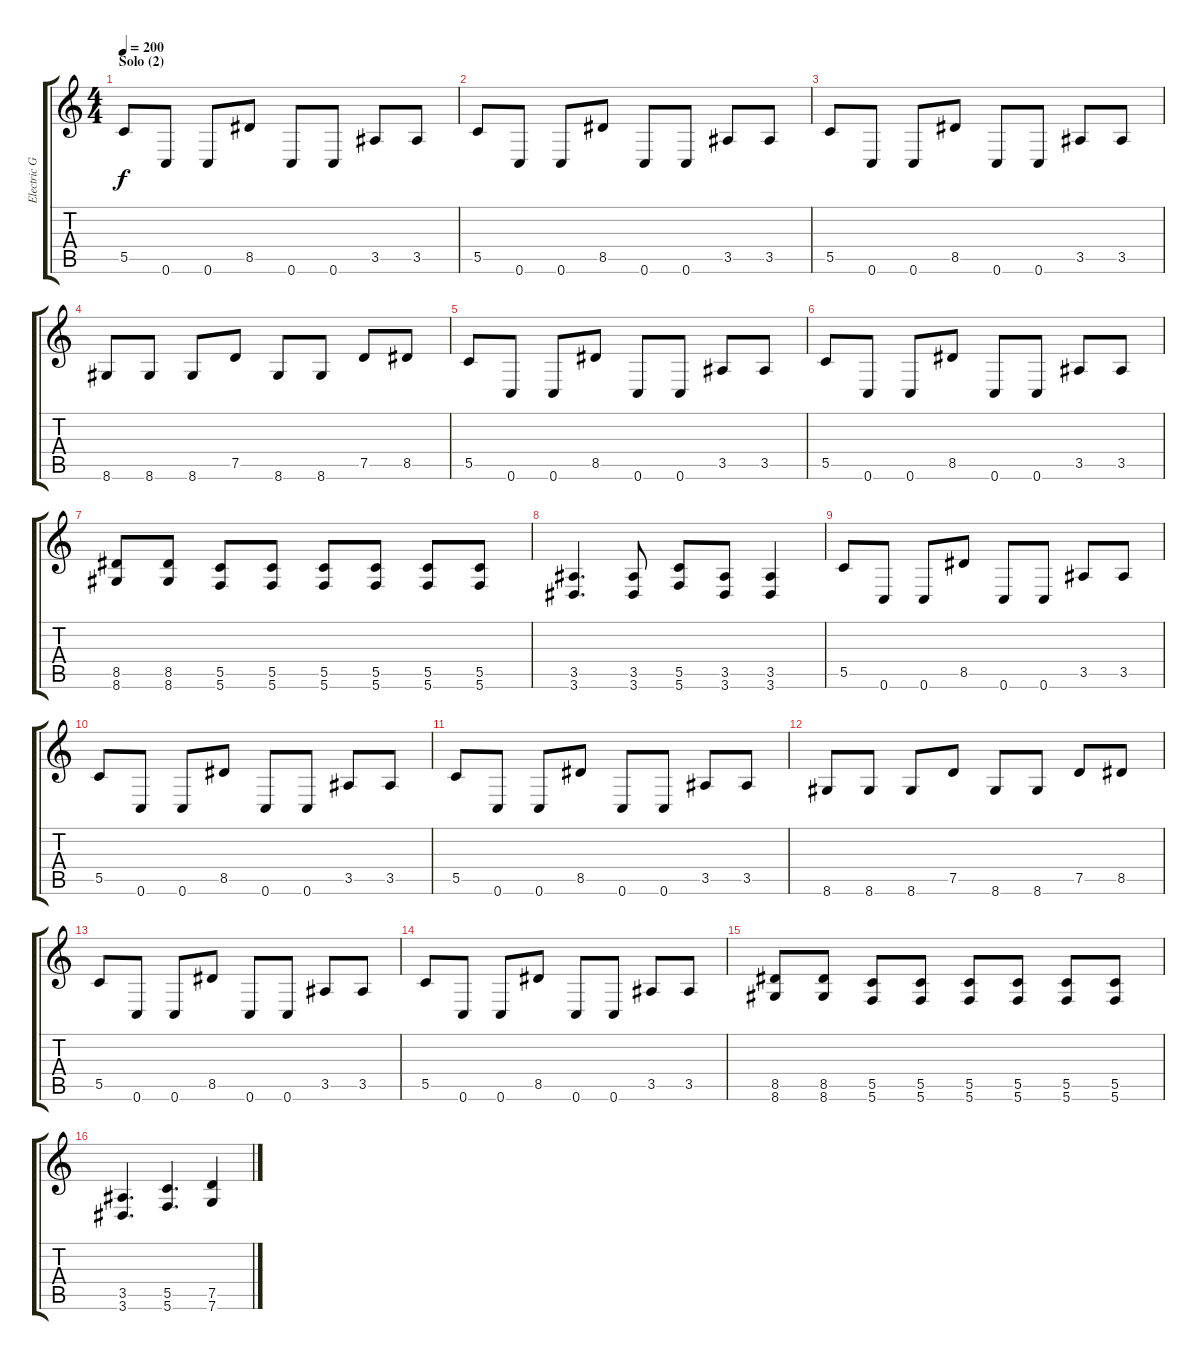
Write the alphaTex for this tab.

\track ("Electric Guitar 2" "Electric G") {instrument distortionguitar}
\staff {score tabs}
\tuning (D4 A3 F3 C3 G2 C2) {hide}
\ts (4 4)
\section ("" "Solo (2)")
\tempo 200
\clef g2
\ks c
5.5.8{dy f} 0.6.8 0.6.8 8.5.8 0.6.8 0.6.8 3.5.8 3.5.8 |
5.5.8 0.6.8 0.6.8 8.5.8 0.6.8 0.6.8 3.5.8 3.5.8 |
5.5.8 0.6.8 0.6.8 8.5.8 0.6.8 0.6.8 3.5.8 3.5.8 |
8.6.8 8.6.8 8.6.8 7.5.8 8.6.8 8.6.8 7.5.8 8.5.8 |
5.5.8 0.6.8 0.6.8 8.5.8 0.6.8 0.6.8 3.5.8 3.5.8 |
5.5.8 0.6.8 0.6.8 8.5.8 0.6.8 0.6.8 3.5.8 3.5.8 |
(8.5 8.6).8 (8.5 8.6).8 (5.5 5.6).8 (5.5 5.6).8 (5.5 5.6).8 (5.5 5.6).8 (5.5 5.6).8 (5.5 5.6).8 |
(3.5 3.6).4{d} (3.5 3.6).8 (5.5 5.6).8 (3.5 3.6).8 (3.5 3.6).4 |
5.5.8 0.6.8 0.6.8 8.5.8 0.6.8 0.6.8 3.5.8 3.5.8 |
5.5.8 0.6.8 0.6.8 8.5.8 0.6.8 0.6.8 3.5.8 3.5.8 |
5.5.8 0.6.8 0.6.8 8.5.8 0.6.8 0.6.8 3.5.8 3.5.8 |
8.6.8 8.6.8 8.6.8 7.5.8 8.6.8 8.6.8 7.5.8 8.5.8 |
5.5.8 0.6.8 0.6.8 8.5.8 0.6.8 0.6.8 3.5.8 3.5.8 |
5.5.8 0.6.8 0.6.8 8.5.8 0.6.8 0.6.8 3.5.8 3.5.8 |
(8.5 8.6).8 (8.5 8.6).8 (5.5 5.6).8 (5.5 5.6).8 (5.5 5.6).8 (5.5 5.6).8 (5.5 5.6).8 (5.5 5.6).8 |
(3.5 3.6).4{d} (5.5 5.6).4{d} (7.5 7.6).4
